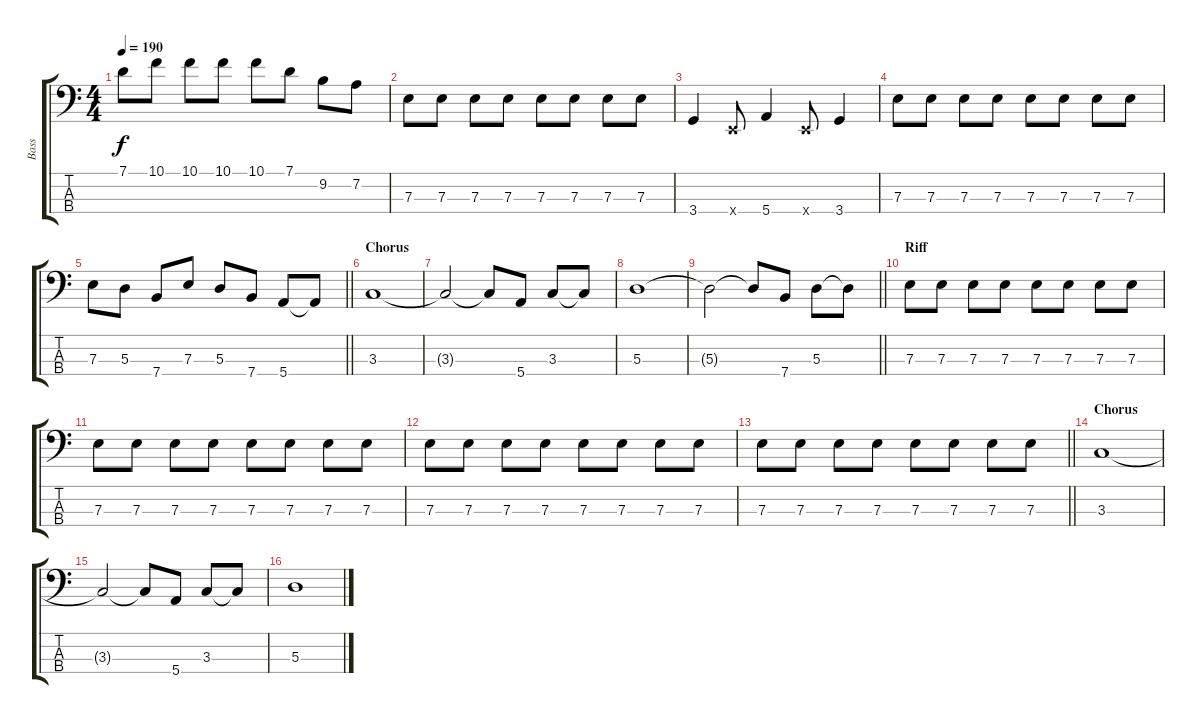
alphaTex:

\track ("Bass" "Bass") {instrument electricbassfinger}
\staff {score tabs}
\tuning (G2 D2 A1 E1) {hide}
\ts (4 4)
\tempo 190
\clef f4
\ks c
7.1.8{dy f} 10.1.8 10.1.8 10.1.8 10.1.8 7.1.8 9.2.8 7.2.8 |
7.3.8 7.3.8 7.3.8 7.3.8 7.3.8 7.3.8 7.3.8 7.3.8 |
3.4.4 0.4{x}.8 5.4.4 0.4{x}.8 3.4.4 |
7.3.8 7.3.8 7.3.8 7.3.8 7.3.8 7.3.8 7.3.8 7.3.8 |
\barLineRight lightlight
7.3.8 5.3.8 7.4.8 7.3.8 5.3.8 7.4.8 5.4.8 5.4{t}.8 |
\section ("" "Chorus")
3.3.1 |
3.3{t}.2 3.3{t}.8 5.4.8 3.3.8 3.3{t}.8 |
5.3.1 |
\barLineRight lightlight
5.3{t}.2 5.3{t}.8 7.4.8 5.3.8 5.3{t}.8 |
\section ("" "Riff")
7.3.8 7.3.8 7.3.8 7.3.8 7.3.8 7.3.8 7.3.8 7.3.8 |
7.3.8 7.3.8 7.3.8 7.3.8 7.3.8 7.3.8 7.3.8 7.3.8 |
7.3.8 7.3.8 7.3.8 7.3.8 7.3.8 7.3.8 7.3.8 7.3.8 |
\barLineRight lightlight
7.3.8 7.3.8 7.3.8 7.3.8 7.3.8 7.3.8 7.3.8 7.3.8 |
\section ("" "Chorus")
3.3.1 |
3.3{t}.2 3.3{t}.8 5.4.8 3.3.8 3.3{t}.8 |
5.3.1
